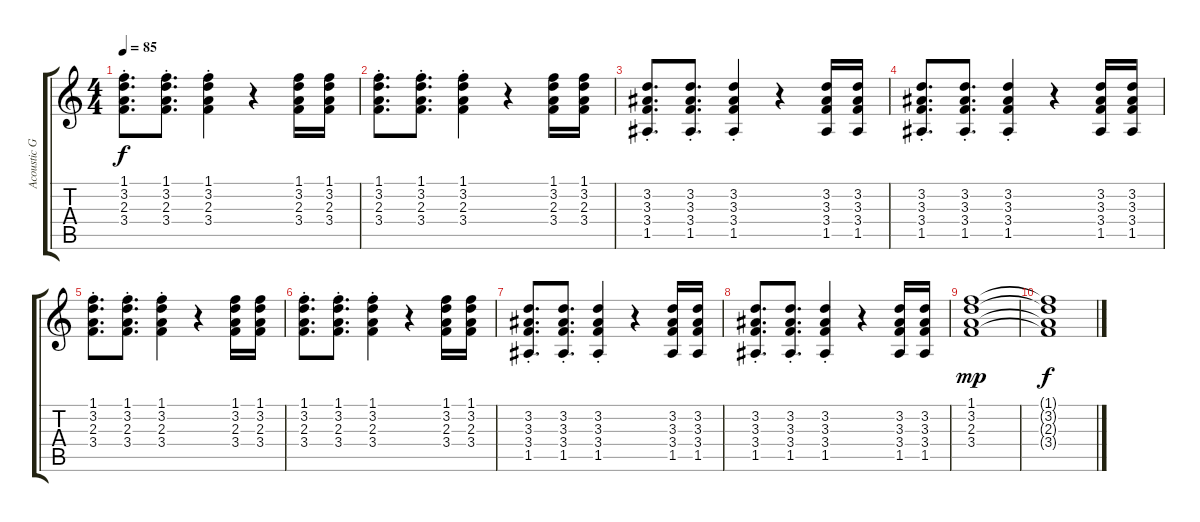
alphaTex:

\track ("Acoustic Guitar" "Acoustic G") {instrument acousticguitarsteel}
\staff {score tabs}
\tuning (E4 B3 G3 D3 A2 E2) {hide}
\ts (4 4)
\tempo 85
\clef g2
\ks c
(1.1 3.2 2.3 3.4{st}).8{d dy f} (1.1 3.2 2.3 3.4{st}).8{d} (1.1 3.2 2.3 3.4{st}).4 r.4 (1.1 3.2 2.3 3.4).16 (1.1 3.2 2.3 3.4).16 |
(1.1 3.2 2.3 3.4{st}).8{d} (1.1 3.2 2.3 3.4{st}).8{d} (1.1 3.2 2.3 3.4{st}).4 r.4 (1.1 3.2 2.3 3.4).16 (1.1 3.2 2.3 3.4).16 |
(3.2{st} 3.3 3.4 1.5).8{d} (3.2{st} 3.3 3.4 1.5).8{d} (3.2{st} 3.3 3.4 1.5).4 r.4 (3.2 3.3 3.4 1.5).16 (3.2 3.3 3.4 1.5).16 |
(3.2{st} 3.3 3.4 1.5).8{d} (3.2{st} 3.3 3.4 1.5).8{d} (3.2{st} 3.3 3.4 1.5).4 r.4 (3.2 3.3 3.4 1.5).16 (3.2 3.3 3.4 1.5).16 |
(1.1 3.2 2.3 3.4{st}).8{d} (1.1 3.2 2.3 3.4{st}).8{d} (1.1 3.2 2.3 3.4{st}).4 r.4 (1.1 3.2 2.3 3.4).16 (1.1 3.2 2.3 3.4).16 |
(1.1 3.2 2.3 3.4{st}).8{d} (1.1 3.2 2.3 3.4{st}).8{d} (1.1 3.2 2.3 3.4{st}).4 r.4 (1.1 3.2 2.3 3.4).16 (1.1 3.2 2.3 3.4).16 |
(3.2{st} 3.3 3.4 1.5).8{d} (3.2{st} 3.3 3.4 1.5).8{d} (3.2{st} 3.3 3.4 1.5).4 r.4 (3.2 3.3 3.4 1.5).16 (3.2 3.3 3.4 1.5).16 |
(3.2{st} 3.3 3.4 1.5).8{d} (3.2{st} 3.3 3.4 1.5).8{d} (3.2{st} 3.3 3.4 1.5).4 r.4 (3.2 3.3 3.4 1.5).16 (3.2 3.3 3.4 1.5).16 |
(1.1 3.2 2.3 3.4).1{dy mp} |
(1.1{t} 3.2{t} 2.3{t} 3.4{t}).1{dy f}
